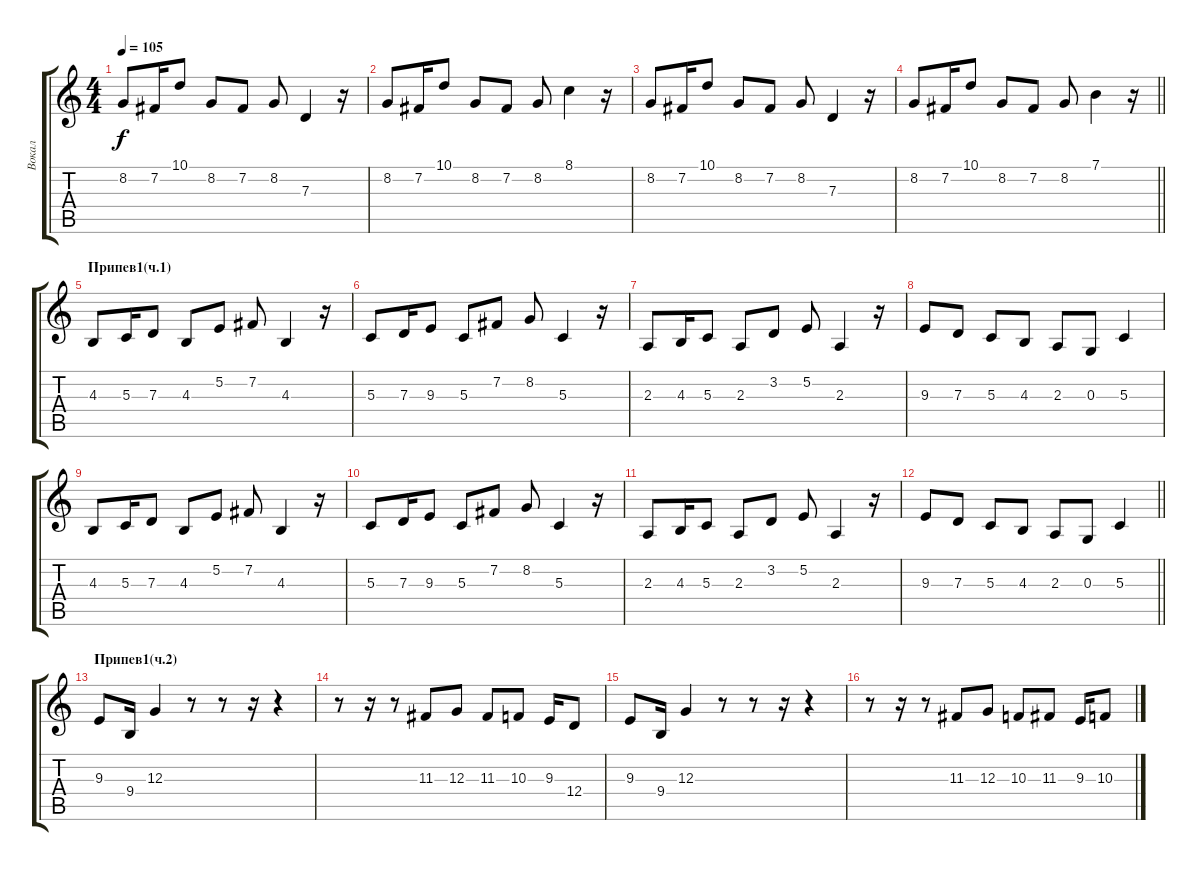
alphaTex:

\track ("Вокал" "Вокал") {instrument flute}
\staff {score tabs}
\tuning (E4 B3 G3 D3 A2 E2) {hide}
\ts (4 4)
\tempo 105
\clef g2
\ks c
8.2.8{dy f} 7.2.16 10.1.8 8.2.8 7.2.8 8.2.8 7.3.4 r.16 |
8.2.8 7.2.16 10.1.8 8.2.8 7.2.8 8.2.8 8.1.4 r.16 |
8.2.8 7.2.16 10.1.8 8.2.8 7.2.8 8.2.8 7.3.4 r.16 |
\barLineRight lightlight
8.2.8 7.2.16 10.1.8 8.2.8 7.2.8 8.2.8 7.1.4 r.16 |
\section ("" "Припев1(ч.1)")
4.3.8 5.3.16 7.3.8 4.3.8 5.2.8 7.2.8 4.3.4 r.16 |
5.3.8 7.3.16 9.3.8 5.3.8 7.2.8 8.2.8 5.3.4 r.16 |
2.3.8 4.3.16 5.3.8 2.3.8 3.2.8 5.2.8 2.3.4 r.16 |
9.3.8 7.3.8 5.3.8 4.3.8 2.3.8 0.3.8 5.3.4 |
4.3.8 5.3.16 7.3.8 4.3.8 5.2.8 7.2.8 4.3.4 r.16 |
5.3.8 7.3.16 9.3.8 5.3.8 7.2.8 8.2.8 5.3.4 r.16 |
2.3.8 4.3.16 5.3.8 2.3.8 3.2.8 5.2.8 2.3.4 r.16 |
\barLineRight lightlight
9.3.8 7.3.8 5.3.8 4.3.8 2.3.8 0.3.8 5.3.4 |
\section ("" "Припев1(ч.2)")
9.3.8 9.4.16 12.3.4 r.8 r.8 r.16 r.4 |
r.8 r.16 r.8 11.3.8 12.3.8 11.3.8 10.3.8 9.3.16 12.4.8 |
9.3.8 9.4.16 12.3.4 r.8 r.8 r.16 r.4 |
r.8 r.16 r.8 11.3.8 12.3.8 10.3.8 11.3.8 9.3.16 10.3.8
